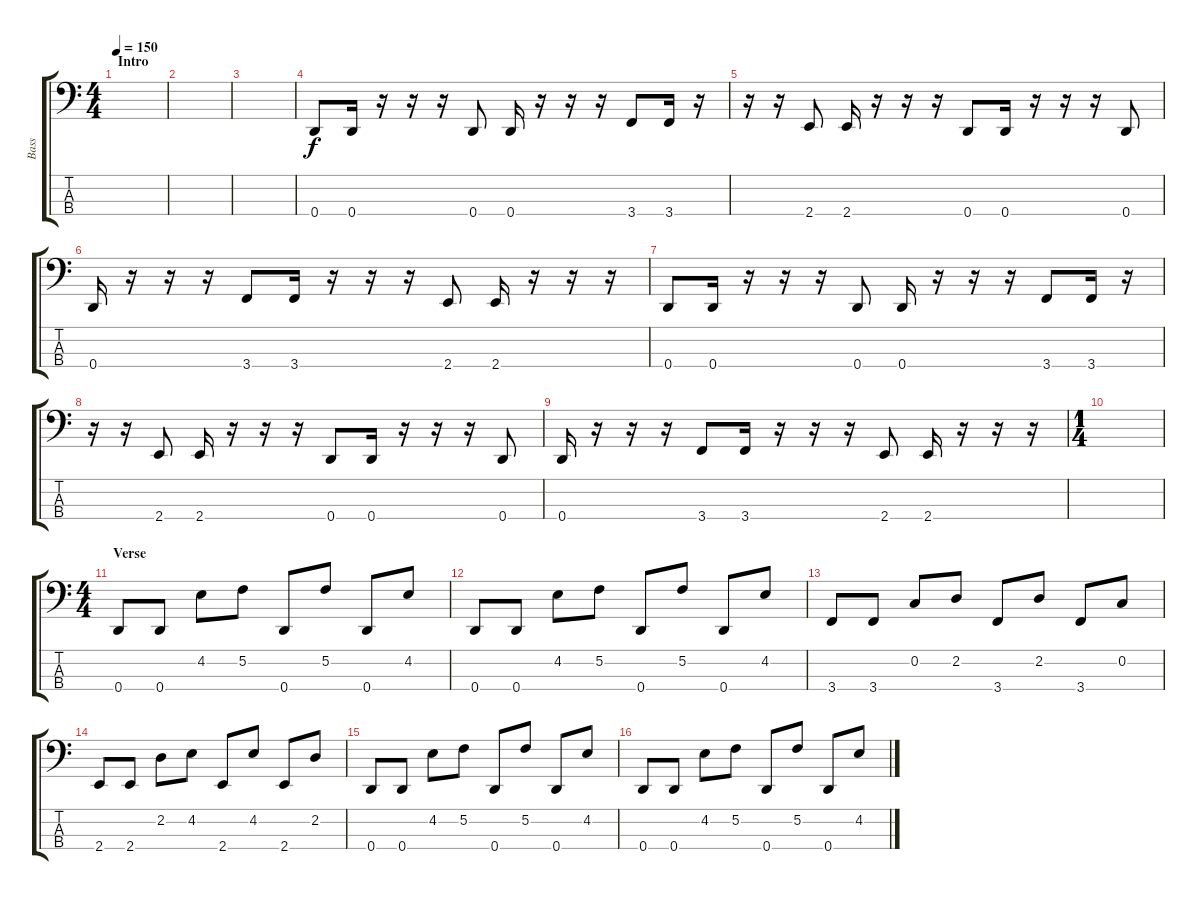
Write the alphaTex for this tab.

\track ("Bass" "Bass") {instrument electricbasspick}
\staff {score tabs}
\tuning (F2 C2 G1 D1) {hide}
\ts (4 4)
\section ("" "Intro")
\tempo 150
\clef f4
\ks c
|
|
|
0.4.8 0.4.16 r.16 r.16 r.16 0.4.8 0.4.16 r.16 r.16 r.16 3.4.8 3.4.16 r.16 |
r.16 r.16 2.4.8 2.4.16 r.16 r.16 r.16 0.4.8 0.4.16 r.16 r.16 r.16 0.4.8 |
0.4.16 r.16 r.16 r.16 3.4.8 3.4.16 r.16 r.16 r.16 2.4.8 2.4.16 r.16 r.16 r.16 |
0.4.8 0.4.16 r.16 r.16 r.16 0.4.8 0.4.16 r.16 r.16 r.16 3.4.8 3.4.16 r.16 |
r.16 r.16 2.4.8 2.4.16 r.16 r.16 r.16 0.4.8 0.4.16 r.16 r.16 r.16 0.4.8 |
0.4.16 r.16 r.16 r.16 3.4.8 3.4.16 r.16 r.16 r.16 2.4.8 2.4.16 r.16 r.16 r.16 |
\ts (1 4)
|
\ts (4 4)
\section ("" "Verse")
0.4.8 0.4.8 4.2.8 5.2.8 0.4.8 5.2.8 0.4.8 4.2.8 |
0.4.8 0.4.8 4.2.8 5.2.8 0.4.8 5.2.8 0.4.8 4.2.8 |
3.4.8 3.4.8 0.2.8 2.2.8 3.4.8 2.2.8 3.4.8 0.2.8 |
2.4.8 2.4.8 2.2.8 4.2.8 2.4.8 4.2.8 2.4.8 2.2.8 |
0.4.8 0.4.8 4.2.8 5.2.8 0.4.8 5.2.8 0.4.8 4.2.8 |
0.4.8 0.4.8 4.2.8 5.2.8 0.4.8 5.2.8 0.4.8 4.2.8
